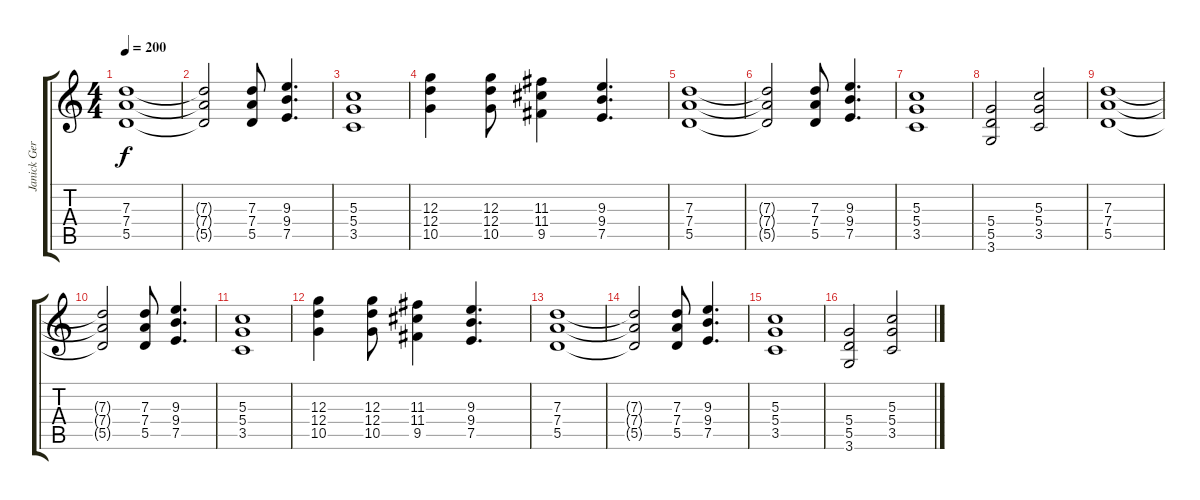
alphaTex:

\track ("Janick Gers" "Janick Ger") {instrument distortionguitar}
\staff {score tabs}
\tuning (E4 B3 G3 D3 A2 E2) {hide}
\ts (4 4)
\tempo 200
\clef g2
\ks c
(7.3 7.4 5.5).1{dy f} |
(7.3{t} 7.4{t} 5.5{t}).2 (7.3 7.4 5.5).8 (9.3 9.4 7.5).4{d} |
(5.3 5.4 3.5).1 |
(12.3 12.4 10.5).4 (12.3 12.4 10.5).8 (11.3 11.4 9.5).4 (9.3 9.4 7.5).4{d} |
(7.3 7.4 5.5).1 |
(7.3{t} 7.4{t} 5.5{t}).2 (7.3 7.4 5.5).8 (9.3 9.4 7.5).4{d} |
(5.3 5.4 3.5).1 |
(5.4 5.5 3.6).2 (5.3 5.4 3.5).2 |
(7.3 7.4 5.5).1 |
(7.3{t} 7.4{t} 5.5{t}).2 (7.3 7.4 5.5).8 (9.3 9.4 7.5).4{d} |
(5.3 5.4 3.5).1 |
(12.3 12.4 10.5).4 (12.3 12.4 10.5).8 (11.3 11.4 9.5).4 (9.3 9.4 7.5).4{d} |
(7.3 7.4 5.5).1 |
(7.3{t} 7.4{t} 5.5{t}).2 (7.3 7.4 5.5).8 (9.3 9.4 7.5).4{d} |
(5.3 5.4 3.5).1 |
(5.4 5.5 3.6).2 (5.3 5.4 3.5).2
